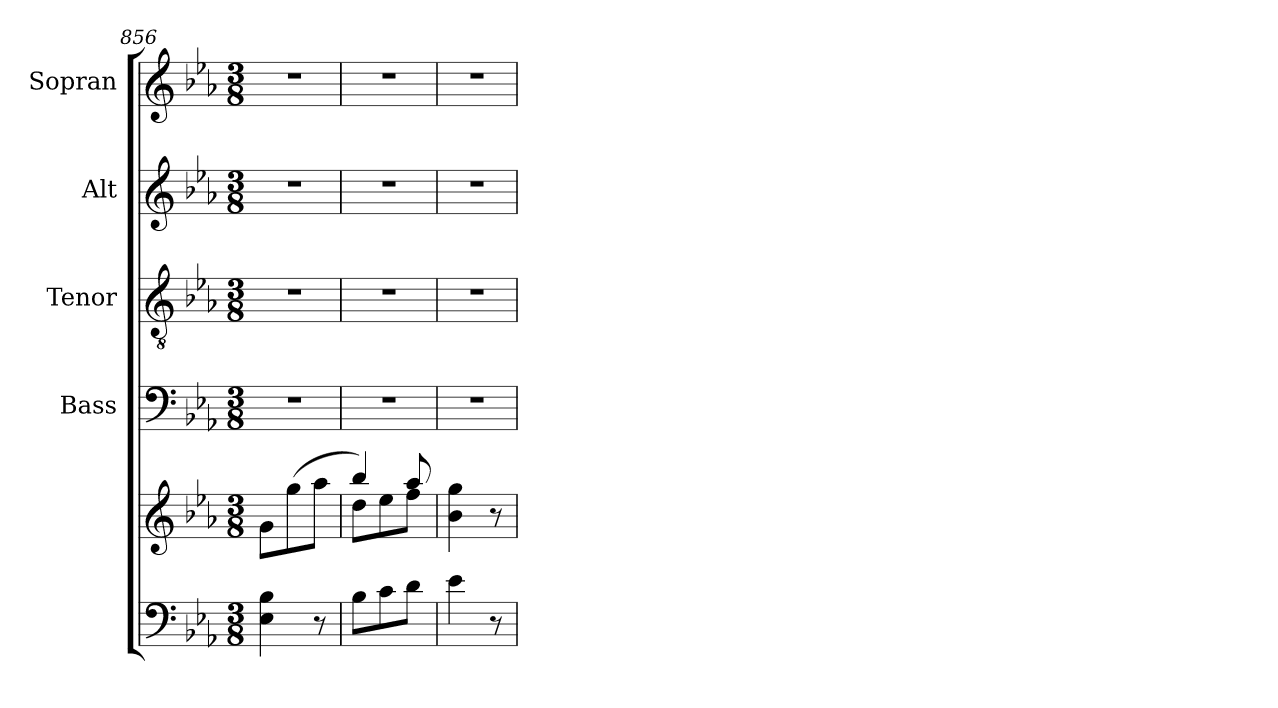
**kern	**kern	**kern	**kern	**kern	**kern
*part5	*part5	*part4	*part3	*part2	*part1
*staff6	*staff5	*staff4	*staff3	*staff2	*staff1
*	*	*I"Bass	*I"Tenor	*I"Alt	*I"Sopran
*	*	*I'B.	*I'T.	*I'A.	*I'S.
*clefF4	*clefG2	*clefF4	*clefGv2	*clefG2	*clefG2
*k[b-e-a-]	*k[b-e-a-]	*k[b-e-a-]	*k[b-e-a-]	*k[b-e-a-]	*k[b-e-a-]
*E-:	*E-:	*E-:	*E-:	*E-:	*E-:
*M3/8	*M3/8	*M3/8	*M3/8	*M3/8	*M3/8
=856	=856	=856	=856	=856	=856
4E-\ 4B-\	8g\L	4.r	4.r	4.r	4.r
.	(>8gg\	.	.	.	.
8r	8aa-\J	.	.	.	.
=857	=857	=857	=857	=857	=857
*	*^	*	*	*	*
8B-\L	4bb-/)	8dd\L	4.r	4.r	4.r	4.r
8c\	.	8ee-\	.	.	.	.
8d\J	8aa-/	8ff\J	.	.	.	.
*	*v	*v	*	*	*	*
=858	=858	=858	=858	=858	=858
4e-\	4b-\ 4gg\	4.r	4.r	4.r	4.r
8r	8r	.	.	.	.
=	=	=	=	=	=
*-	*-	*-	*-	*-	*-
